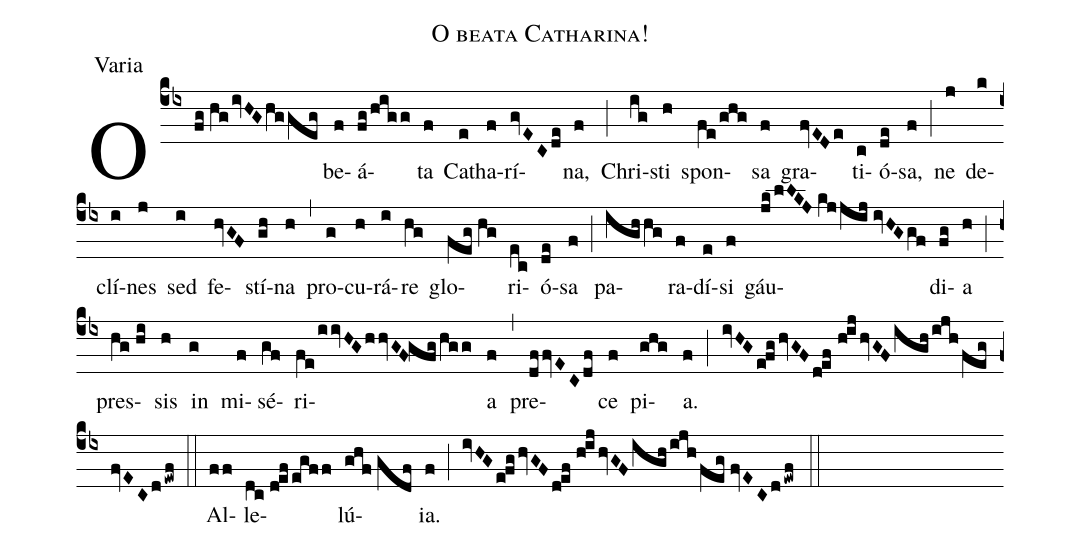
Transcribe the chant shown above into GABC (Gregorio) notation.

name:O beata Catharina!;
office-part:Varia;
%%
(cb4)O(fg//hgivHGhggeg) be(f)á(fg/higg)ta(f) Ca(e)tha(f)rí(gvECde)na,(f) (;) Chri(ig)sti(h) spon(fe/ghg)sa(f) gra(fvEDe)ti(c)ó(de)sa,(f) (;) ne(j) de(k)clí(i)nes(j) sed(i) fe(hvGF)stí(gh)na(h) (,) pro(g)cu(h)rá(i)re(hg) glo(feg//hg)ri(ec)ó(de)sa(f) (;) pa(ighhg)ra(f)dí(e)si(f) gáu(jk/lLKJ///kjjij///ivHGgf)di(fg)a(h) (;) pres(hg//hi)sis(h) in(g) mi(f)sé(gf)ri(fe/iivHGhhvGF!gfg/hgg)a(f) (,) pre(dffvECdf)ce(f) pi(ghg)a.(f) (;) (ivHGe!fg/hvGFd!ef///h!ijhvGFigh/ijh/feg//fvECdewf) (::)
Al(ff)le(dc//d!ef/egff)lú(ghf//gdf)ia.(f) (;) (ivHGe!fg/hvGFd!ef///h!ijhvGFigh/ijh/feg//fvECdewf) (::)
